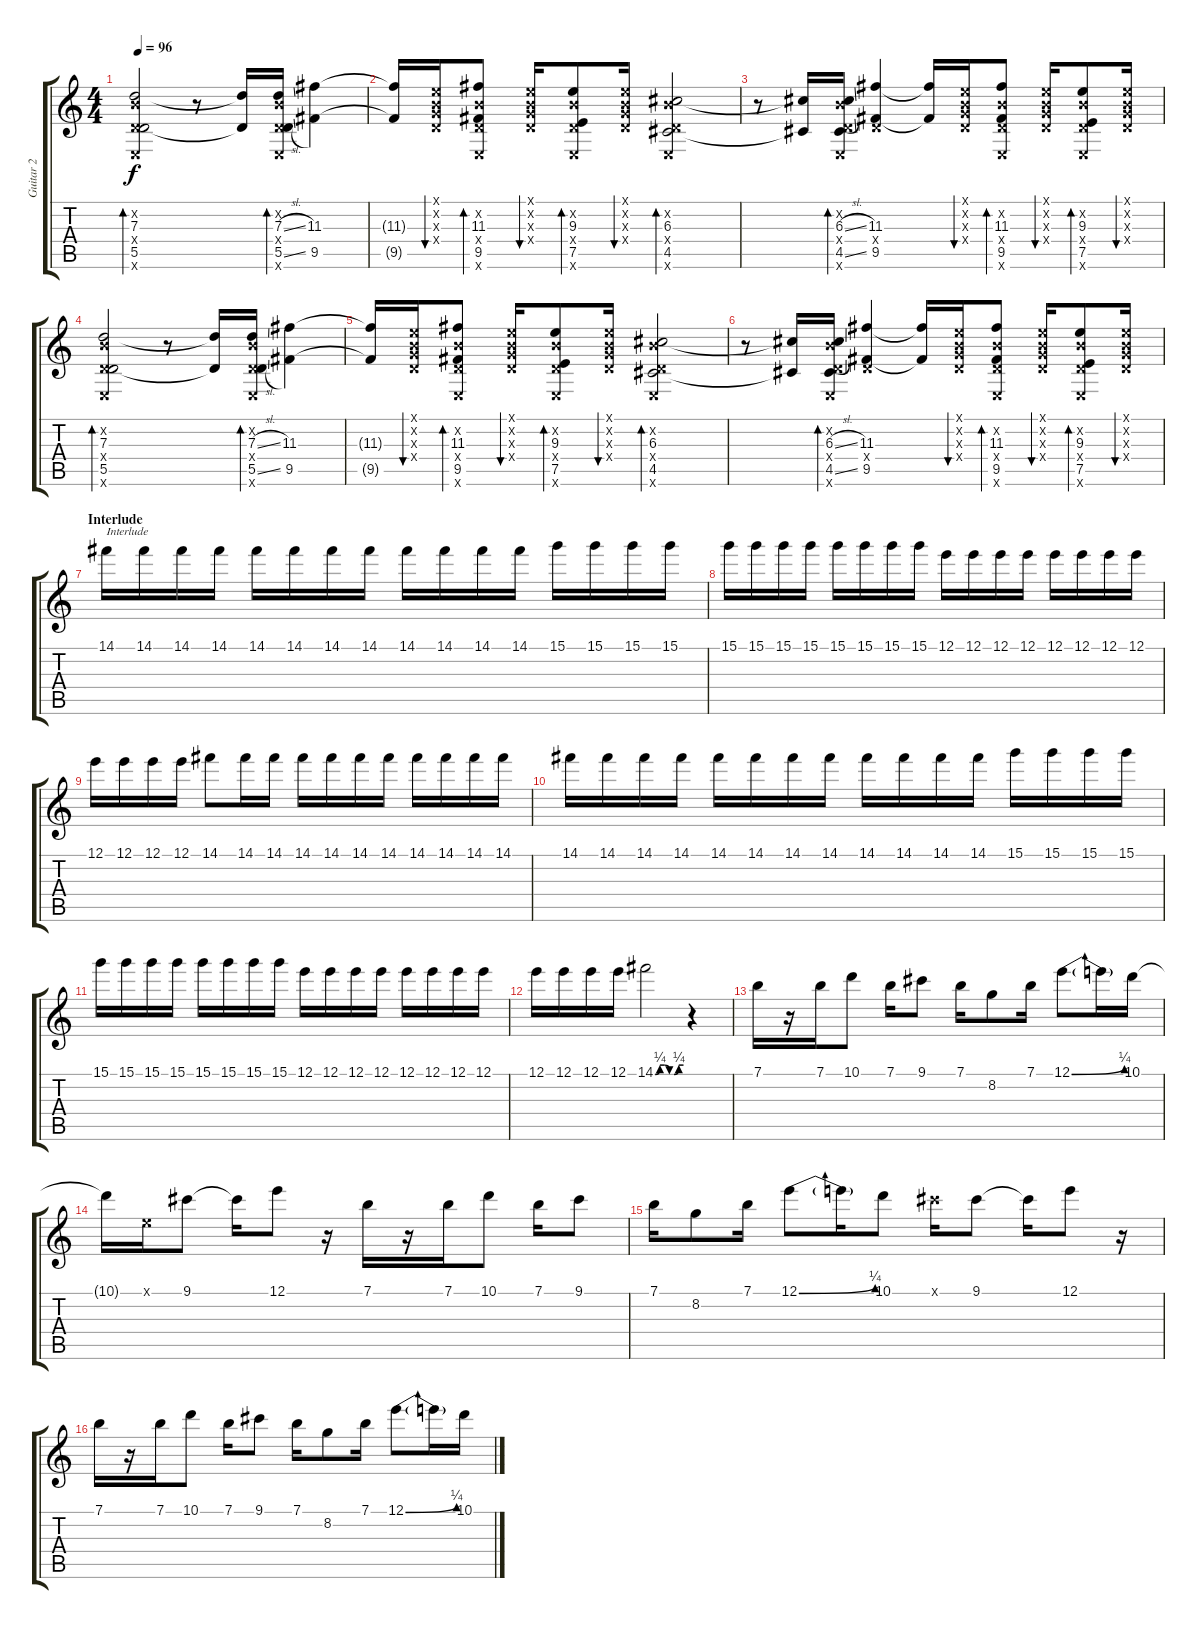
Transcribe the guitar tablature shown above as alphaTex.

\track ("Guitar 2" "Guitar 2") {instrument overdrivenguitar}
\staff {score tabs}
\tuning (E4 B3 G3 D3 A2 E2) {hide}
\ts (4 4)
\tempo 96
\clef g2
\ks c
(0.2{x} 7.3 0.4{x} 5.5 0.6{x}).2{bd 30 dy f} r.8 (7.3{t} 5.5{t}).16 (0.2{x} 7.3{sl} 0.4{x} 5.5{sl} 0.6{x}).16{bd 60} (11.3 9.5).4 |
(11.3{t} 9.5{t}).16 (0.1{x} 0.2{x} 0.3{x} 0.4{x}).16{bu 60} (0.2{x} 11.3 0.4{x} 9.5 0.6{x}).8{bd 60} (0.1{x} 0.2{x} 0.3{x} 0.4{x}).16{bu 60} (0.2{x} 9.3 0.4{x} 7.5 0.6{x}).8{bd 60} (0.1{x} 0.2{x} 0.3{x} 0.4{x}).16{bu 60} (0.2{x} 6.3 0.4{x} 4.5 0.6{x}).2{bd 60} |
r.8 (6.3{t} 4.5{t}).16 (0.2{x} 6.3{sl} 0.4{x} 4.5{sl} 0.6{x}).16{bd 60} (11.3 0.4{x} 9.5).4 (11.3{t} 9.5{t}).16 (0.1{x} 0.2{x} 0.3{x} 0.4{x}).16{bu 60} (0.2{x} 11.3 0.4{x} 9.5 0.6{x}).8{bd 60} (0.1{x} 0.2{x} 0.3{x} 0.4{x}).16{bu 60} (0.2{x} 9.3 0.4{x} 7.5 0.6{x}).8{bd 60} (0.1{x} 0.2{x} 0.3{x} 0.4{x}).16{bu 60} |
(0.2{x} 7.3 0.4{x} 5.5 0.6{x}).2{bd 30} r.8 (7.3{t} 5.5{t}).16 (0.2{x} 7.3{sl} 0.4{x} 5.5{sl} 0.6{x}).16{bd 60} (11.3 9.5).4 |
(11.3{t} 9.5{t}).16 (0.1{x} 0.2{x} 0.3{x} 0.4{x}).16{bu 60} (0.2{x} 11.3 0.4{x} 9.5 0.6{x}).8{bd 60} (0.1{x} 0.2{x} 0.3{x} 0.4{x}).16{bu 60} (0.2{x} 9.3 0.4{x} 7.5 0.6{x}).8{bd 60} (0.1{x} 0.2{x} 0.3{x} 0.4{x}).16{bu 60} (0.2{x} 6.3 0.4{x} 4.5 0.6{x}).2{bd 60} |
r.8 (6.3{t} 4.5{t}).16 (0.2{x} 6.3{sl} 0.4{x} 4.5{sl} 0.6{x}).16{bd 60} (11.3 0.4{x} 9.5).4 (11.3{t} 9.5{t}).16 (0.1{x} 0.2{x} 0.3{x} 0.4{x}).16{bu 60} (0.2{x} 11.3 0.4{x} 9.5 0.6{x}).8{bd 60} (0.1{x} 0.2{x} 0.3{x} 0.4{x}).16{bu 60} (0.2{x} 9.3 0.4{x} 7.5 0.6{x}).8{bd 60} (0.1{x} 0.2{x} 0.3{x} 0.4{x}).16{bu 60} |
\section ("" "Interlude")
14.1.16{txt "Interlude"} 14.1.16 14.1.16 14.1.16 14.1.16 14.1.16 14.1.16 14.1.16 14.1.16 14.1.16 14.1.16 14.1.16 15.1.16 15.1.16 15.1.16 15.1.16 |
15.1.16 15.1.16 15.1.16 15.1.16 15.1.16 15.1.16 15.1.16 15.1.16 12.1.16 12.1.16 12.1.16 12.1.16 12.1.16 12.1.16 12.1.16 12.1.16 |
12.1.16 12.1.16 12.1.16 12.1.16 14.1.8 14.1.16 14.1.16 14.1.16 14.1.16 14.1.16 14.1.16 14.1.16 14.1.16 14.1.16 14.1.16 |
14.1.16 14.1.16 14.1.16 14.1.16 14.1.16 14.1.16 14.1.16 14.1.16 14.1.16 14.1.16 14.1.16 14.1.16 15.1.16 15.1.16 15.1.16 15.1.16 |
15.1.16 15.1.16 15.1.16 15.1.16 15.1.16 15.1.16 15.1.16 15.1.16 12.1.16 12.1.16 12.1.16 12.1.16 12.1.16 12.1.16 12.1.16 12.1.16 |
12.1.16 12.1.16 12.1.16 12.1.16 14.1{be (custom 0 0 10 1 20 1 30 0 40 0 50 1 60 1)}.2 r.4 |
7.1.16 r.16 7.1.16 10.1.8 7.1.16 9.1.8 7.1.16 8.2.8 7.1.16 12.1{be (bend 0 0 60 1)}.8 12.1{t}.16 10.1.16 |
10.1{t}.16 0.1{x}.16 9.1.8 9.1{t}.16 12.1.8 r.16 7.1.16 r.16 7.1.16 10.1.8 7.1.16 9.1.8 |
7.1.16 8.2.8 7.1.16 12.1{be (bend 0 0 60 1)}.8 12.1{t}.16 10.1.8 9.1{x}.16 9.1.8 9.1{t}.16 12.1.8 r.16 |
7.1.16 r.16 7.1.16 10.1.8 7.1.16 9.1.8 7.1.16 8.2.8 7.1.16 12.1{be (bend 0 0 60 1)}.8 12.1{t}.16 10.1.16
